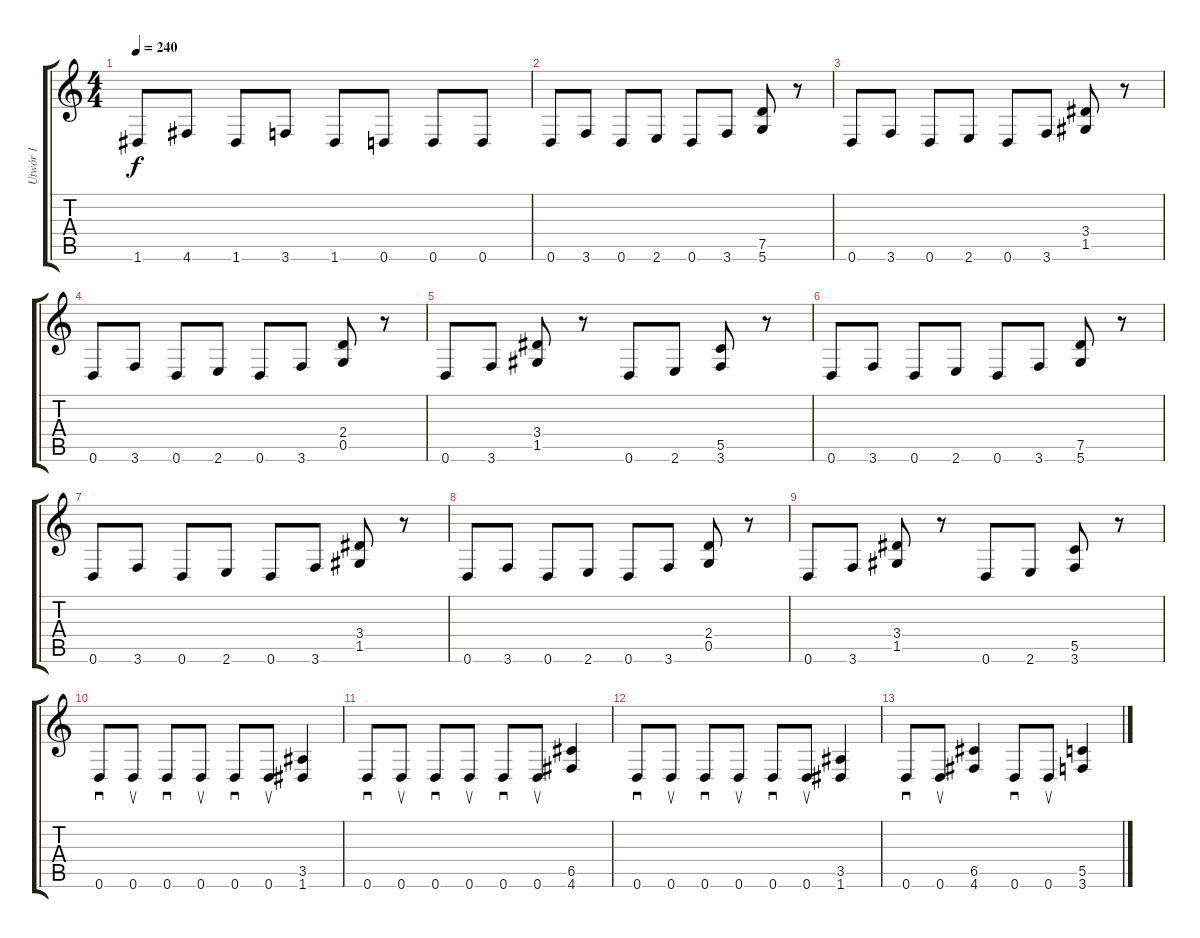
\track ("Utwór 1" "Utwór 1") {instrument distortionguitar}
\staff {score tabs}
\tuning (D4 A3 F3 C3 G2 D2) {hide}
\ts (4 4)
\tempo 240
\clef g2
\ks c
1.6.8{dy f} 4.6.8 1.6.8 3.6.8 1.6.8 0.6.8 0.6.8 0.6.8 |
0.6.8 3.6.8 0.6.8 2.6.8 0.6.8 3.6.8 (7.5 5.6).8 r.8 |
0.6.8 3.6.8 0.6.8 2.6.8 0.6.8 3.6.8 (3.4 1.5).8 r.8 |
0.6.8 3.6.8 0.6.8 2.6.8 0.6.8 3.6.8 (2.4 0.5).8 r.8 |
0.6.8 3.6.8 (3.4 1.5).8 r.8 0.6.8 2.6.8 (5.5 3.6).8 r.8 |
0.6.8 3.6.8 0.6.8 2.6.8 0.6.8 3.6.8 (7.5 5.6).8 r.8 |
0.6.8 3.6.8 0.6.8 2.6.8 0.6.8 3.6.8 (3.4 1.5).8 r.8 |
0.6.8 3.6.8 0.6.8 2.6.8 0.6.8 3.6.8 (2.4 0.5).8 r.8 |
0.6.8 3.6.8 (3.4 1.5).8 r.8 0.6.8 2.6.8 (5.5 3.6).8 r.8 |
0.6.8{sd} 0.6.8{su} 0.6.8{sd} 0.6.8{su} 0.6.8{sd} 0.6.8{su} (3.5 1.6).4 |
0.6.8{sd} 0.6.8{su} 0.6.8{sd} 0.6.8{su} 0.6.8{sd} 0.6.8{su} (6.5 4.6).4 |
0.6.8{sd} 0.6.8{su} 0.6.8{sd} 0.6.8{su} 0.6.8{sd} 0.6.8{su} (3.5 1.6).4 |
0.6.8{sd} 0.6.8{su} (6.5 4.6).4 0.6.8{sd} 0.6.8{su} (5.5 3.6).4
